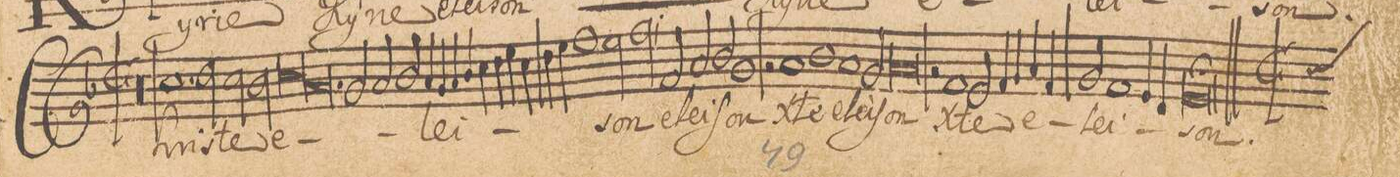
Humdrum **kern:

**kern	**text
*I"CANTVS.	*
*clefG2	*
*k[b-]	*
*met(c|)	*
*M2/1	*
=18||	=18||
*M2/1	*
*met(c|)	*
00r	.
=19-	=19-
=20-	=20-
1.cc\	Chri-
2dd\	.
=21-	=21-
2cc\	-ste
2b-\	.
*lig	*
1cc\	e-
=22-	=22-
1.a/	.
*Xlig	*
2g/	.
=23-	=23-
2a/	.
2b-/	.
4a/	-lei-
4g/	.
4a/	.
4b-/	.
=24-	=24-
4cc\	.
4dd\	.
4ee\	.
4cc\	.
4dd\	.
4ee\	.
1ff\	.
=25-	=25-
2ee\	-son
2ff,<\	.
2f/	e-
=26-	=26-
2a/	-lei-
2b-/	.
1g/	-ſon
=27-	=27-
2r	.
1a/	X-
1b-\	-te
=28-	=28-
1a/	e-
2g/	-lei-
=29-	=29-
0a/	-ſon
=30-	=30-
2r	.
1f/	X-
2e/	-te
=31-	=31-
4f/	e-
4g/	.
4a/	.
4f/	.
2g/	-lei-
1f/	.
=32-	=32-
4e/	.
4d/	.
*custos:cc	*
[1e/;l	-son.
=33-	=33-
0e/]	.
*-	*-
